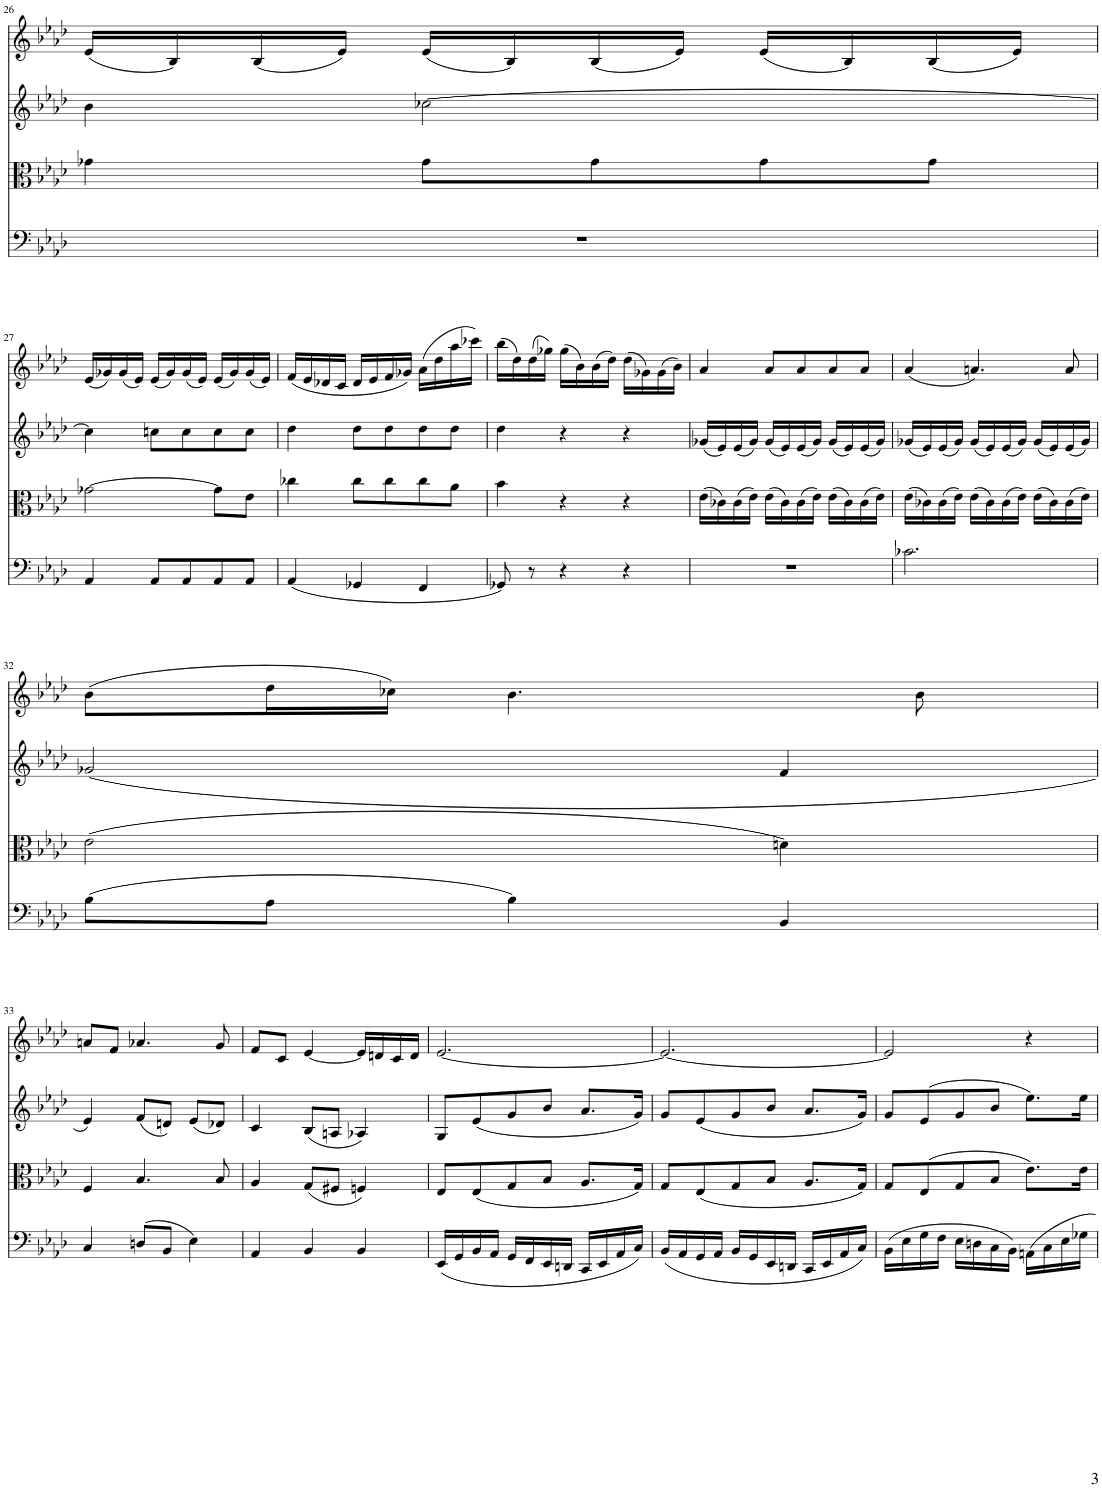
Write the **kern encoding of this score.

**kern	**kern	**kern	**kern
*part4	*part3	*part2	*part1
*staff4	*staff3	*staff2	*staff1
*I"Piano	*I"Piano	*I"Piano	*I"Piano
*I'Pno	*I'Pno	*I'Pno	*I'Pno
!!LO:PB:g=z
*clefF4	*clefC3	*clefG2	*clefG2
*k[b-e-a-d-]	*k[b-e-a-d-]	*k[b-e-a-d-]	*k[b-e-a-d-]
*M3/4	*M3/4	*M3/4	*M3/4
=26	=26	=26	=26
2.r	4g-X\	4b-\	(16e-/LL
.	.	.	16B-/)
.	.	.	(16B-/
.	.	.	16e-/JJ)
.	8g-\L	[2cc-X\	(16e-/LL
.	.	.	16B-/)
.	8g-\	.	(16B-/
.	.	.	16e-/JJ)
.	8g-\	.	(16e-/LL
.	.	.	16B-/)
.	8g-\J	.	(16B-/
.	.	.	16e-/JJ)
!!LO:LB:g=z
=27	=27	=27	=27
4AA-/	[2g-X\	4cc-\]	(16e-/LL
.	.	.	16g-X/)
.	.	.	(16g-/
.	.	.	16e-/JJ)
8AA-/L	.	8ccn\L	(16e-/LL
.	.	.	16g-/)
8AA-/	.	8cc\	(16g-/
.	.	.	16e-/JJ)
8AA-/	8g-\L]	8cc\	(16e-/LL
.	.	.	16g-/)
8AA-/J	8e-\J	8cc\J	(16g-/
.	.	.	16e-/JJ)
=28	=28	=28	=28
(4AA-/	4cc-X\	4dd-\	(16f/LL
.	.	.	16e-/
.	.	.	16d-X/
.	.	.	16c/JJ
4GG-X/	8cc-\L	8dd-\L	16d-/LL
.	.	.	16e-/
.	8cc-\	8dd-\	16f/
.	.	.	16g-X/JJ)
4FF/	8cc-\	8dd-\	(16a-\LL
.	.	.	16dd-\
.	8a-\J	8dd-\J	16aa-\
.	.	.	16ccc-X\JJ)
=29	=29	=29	=29
8GG-X/)	4b-\	4dd-\	(16bb-\LL
.	.	.	16dd-\)
8r	.	.	(16dd-\
.	.	.	16gg-X\JJ)
4r	4r	4r	(16gg-\LL
.	.	.	16b-\)
.	.	.	(16b-\
.	.	.	16dd-\JJ)
4r	4r	4r	(16dd-\LL
.	.	.	16g-X\)
.	.	.	(16g-\
.	.	.	16b-\JJ)
=30	=30	=30	=30
2.r	(16e-\LL	(16g-X/LL	4a-/
.	16c-X\)	16e-/)	.
.	(16c-\	(16e-/	.
.	16e-\JJ)	16g-/JJ)	.
.	(16e-\LL	(16g-/LL	8a-/L
.	16c-\)	16e-/)	.
.	(16c-\	(16e-/	8a-/
.	16e-\JJ)	16g-/JJ)	.
.	(16e-\LL	(16g-/LL	8a-/
.	16c-\)	16e-/)	.
.	(16c-\	(16e-/	8a-/J
.	16e-\JJ)	16g-/JJ)	.
=31	=31	=31	=31
2.c-X\	(16e-\LL	(16g-X/LL	(4a-/
.	16c-X\)	16e-/)	.
.	(16c-\	(16e-/	.
.	16e-\JJ)	16g-/JJ)	.
.	(16e-\LL	(16g-/LL	4.an/)
.	16c-\)	16e-/)	.
.	(16c-\	(16e-/	.
.	16e-\JJ)	16g-/JJ)	.
.	(16e-\LL	(16g-/LL	.
.	16c-\)	16e-/)	.
.	(16c-\	(16e-/	8a/
.	16e-\JJ)	16g-/JJ)	.
!!LO:LB:g=z
=32	=32	=32	=32
(8B-\L	(2e-\	(2g-X/	(8b-\L
8A-\J	.	.	16dd-\L
.	.	.	16cc-X\JJ)
4B-\)	.	.	4.b-\
4BB-/	4dn\)	4f/	.
.	.	.	8b-\
!!LO:LB:g=z
=33	=33	=33	=33
4C/	4F/	4e-/)	8an/L
.	.	.	8f/J
(8Dn/L	4.B-/	(8f/L	4.a-X/
8BB-/J	.	8dn/J)	.
4E-\)	.	(8e-/L	.
.	8B-/	8d-X/J)	8g/
=34	=34	=34	=34
4AA-/	4A-/	4c/	8f/L
.	.	.	8c/J
4BB-/	(8G/L	(8B-/L	[4e-/
.	8F#X/J	8An/J	.
4BB-/	4Fn/)	4A-X/)	16e-/LL]
.	.	.	16dn/
.	.	.	16c/
.	.	.	16d/JJ
=35	=35	=35	=35
(16EE-/LL	8E-/L	8G/L	[2.e-/
16GG/	.	.	.
16BB-/	(8E-/	(8e-/	.
16AA-/JJ	.	.	.
16GG/LL	8G/	8g/	.
16FF/	.	.	.
16EE-/	8B-/J	8b-/J	.
16DDn/JJ	.	.	.
16CC/LL	8.A-/L	8.a-/L	.
16EE-/	.	.	.
16AA-/	.	.	.
16C/JJ)	16G/Jk)	16g/Jk)	.
=36	=36	=36	=36
(16BB-/LL	8G/L	8g/L	2.e-/_
16AA-/	.	.	.
16GG/	(8E-/	(8e-/	.
16AA-/JJ	.	.	.
16BB-/LL	8G/	8g/	.
16GG/	.	.	.
16EE-/	8B-/J	8b-/J	.
16DDn/JJ	.	.	.
16CC/LL	8.A-/L	8.a-/L	.
16EE-/	.	.	.
16AA-/	.	.	.
16C/JJ)	16G/Jk)	16g/Jk)	.
=37	=37	=37	=37
(16BB-\LL	8G/L	8g/L	2e-/]
16E-\	.	.	.
16G\	(8E-/	(8e-/	.
16F\JJ	.	.	.
16E-\LL	8G/	8g/	.
16Dn\	.	.	.
16C\	8B-/J	8b-/J	.
16BB-\JJ)	.	.	.
16AAn\LL	8.e-\L)	8.ee-\L)	4r
16C\	.	.	.
16E-\	.	.	.
16G-X\JJ	16e-\Jk	16ee-\Jk	.
=	=	=	=
*-	*-	*-	*-
